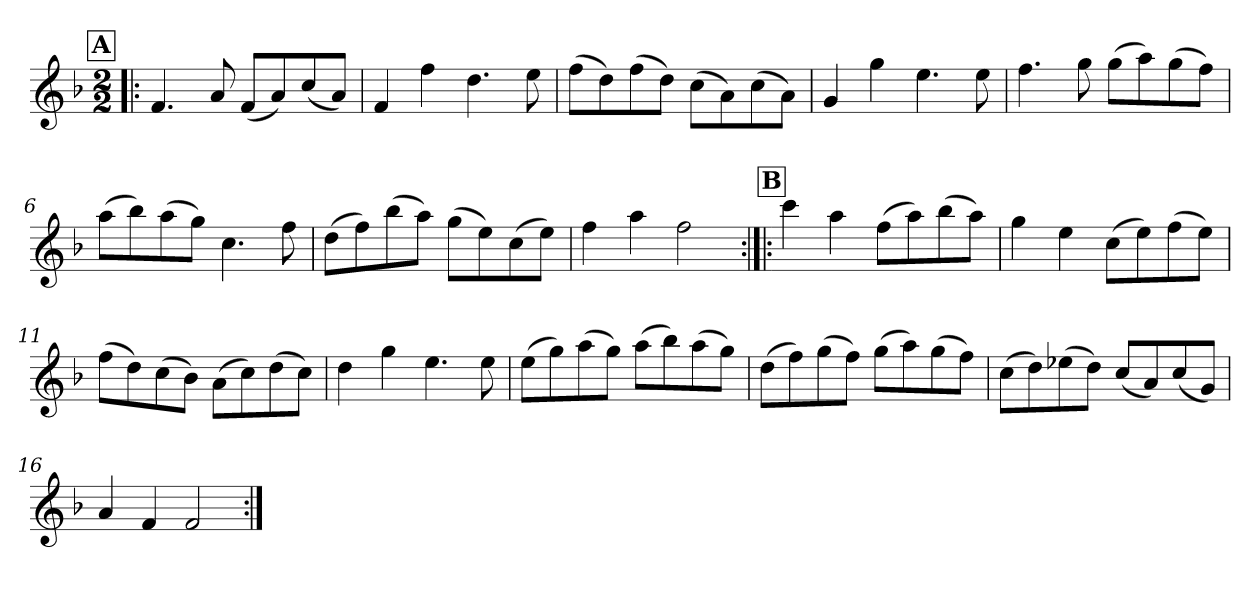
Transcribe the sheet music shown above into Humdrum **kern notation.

**kern
*part1
*staff1
*clefG2
*k[b-]
*F:
*M2/2
*MM152
!!LO:REH:place=s1:a:B:fs=14:t=A
=1!|:
4.f/
8a/
(<8f/L
8a/)
(<8cc/
8a/J)
=2
4f/
4ff\
4.dd\
8ee\
=3
(>8ff\L
8dd\)
(>8ff\
8dd\J)
(>8cc\L
8a\)
(>8cc\
8a\J)
=4
4g/
4gg\
4.ee\
8ee\
=5
4.ff\
8gg\
(>8gg\L
8aa\)
(>8gg\
8ff\J)
=6
(>8aa\L
8bb-\)
(>8aa\
8gg\J)
4.cc\
8ff\
!!LO:LB:g=z
=7
(>8dd\L
8ff\)
(>8bb-\
8aa\J)
(>8gg\L
8ee\)
(>8cc\
8ee\J)
=8
4ff\
4aa\
2ff\
!!LO:REH:place=s1:a:B:fs=14:t=B
=9:|!|:
4ccc\
4aa\
(>8ff\L
8aa\)
(>8bb-\
8aa\J)
=10
4gg\
4ee\
(>8cc\L
8ee\)
(>8ff\
8ee\J)
=11
(>8ff\L
8dd\)
(>8cc\
8b-\J)
(>8a\L
8cc\)
(>8dd\
8cc\J)
=12
4dd\
4gg\
4.ee\
8ee\
!!LO:LB:g=z
=13
(>8ee\L
8gg\)
(>8aa\
8gg\J)
(>8aa\L
8bb-\)
(>8aa\
8gg\J)
=14
(>8dd\L
8ff\)
(>8gg\
8ff\J)
(>8gg\L
8aa\)
(>8gg\
8ff\J)
=15
(>8cc\L
8dd\)
(>8ee-X\
8dd\J)
(<8cc/L
8a/)
(<8cc/
8g/J)
=16
4a/
4f/
2f/
=:|!
*-
